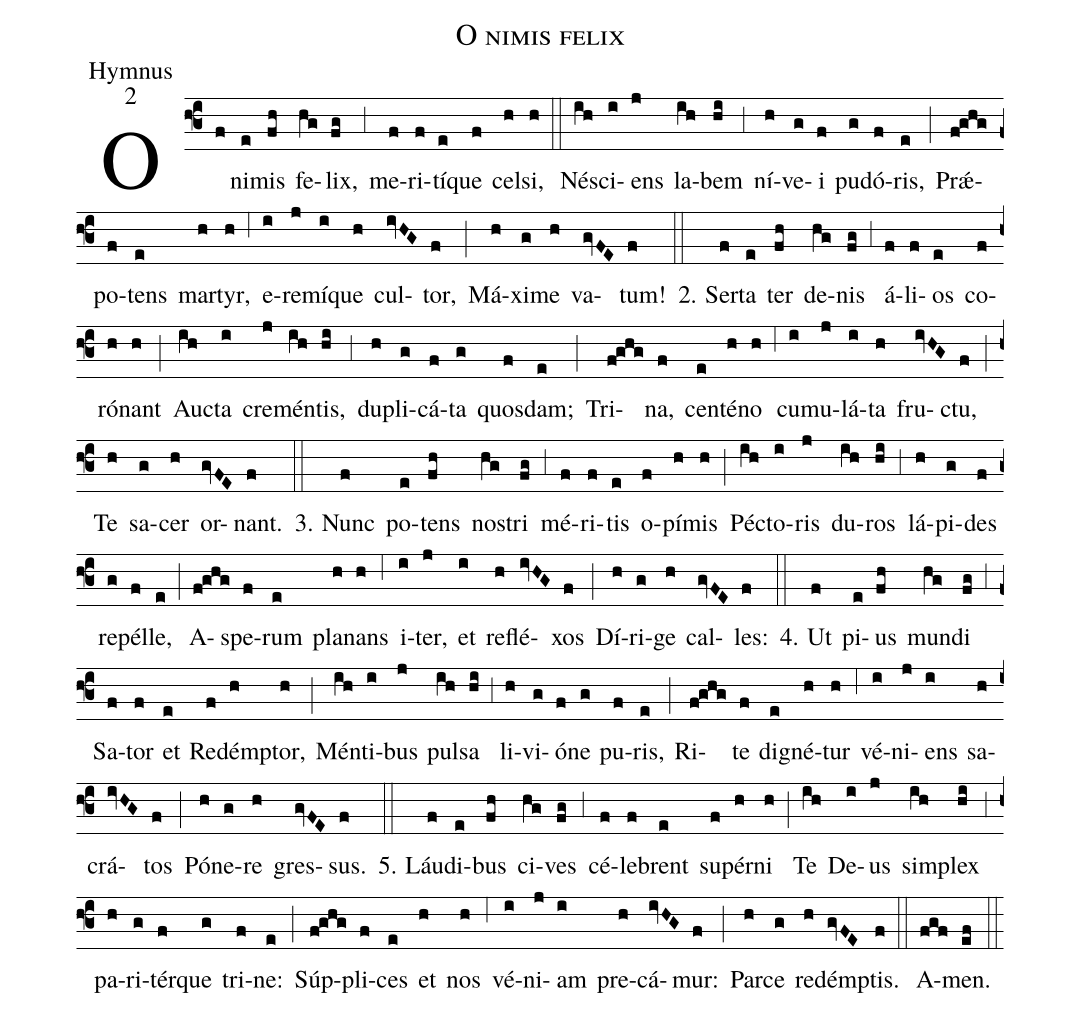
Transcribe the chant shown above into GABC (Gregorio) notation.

name:O nimis felix;
office-part:Hymnus;
mode:2;
%%
(f3) O(f) ni(e)mis(fh) fe(hg)lix,(fg) (;3) me(f)ri(f)tí(e)que(f) cel(h)si,(h) (::) Né(ih)sci(i)ens(j) la(ih)bem(hi) (;3) ní(h)ve(g)i(f) pu(g)dó(f)ris,(e) (;) Pr<sp>'ae</sp>(f!ghg)po(f)tens(e) mar(h)tyr,(h) (;6) e(i)re(j)mí(i)que(h) cul(ivHG)tor,(f) (;) Má(h)xi(g)me(h) va(gvFE)tum!(f) (::)
2. Ser(f)ta(e) ter(fh) de(hg)nis(fg) (;3) á(f)li(f)os(e) co(f)ró(h)nant(h) (;)
Au(ih)cta(i) cre(j)mén(ih)tis,(hi) (;3) du(h)pli(g)cá(f)ta(g) quos(f)dam;(e) (;)
Tri(f!ghg)na,(f) cen(e)té(h)no(h) (;6) cu(i)mu(j)lá(i)ta(h) fru(ivHG)ctu,(f) (;)
Te(h) sa(g)cer(h) or(gvFE)nant.(f) (::)

3. Nunc(f) po(e)tens(fh) no(hg)stri(fg) (;3) mé(f)ri(f)tis(e) o(f)pí(h)mis(h) (;)
Pé(ih)cto(i)ris(j) du(ih)ros(hi) (;3) lá(h)pi(g)des(f) re(g)pél(f)le,(e) (;)
A(f!ghg)spe(f)rum(e) pla(h)nans(h) (;6) i(i)ter,(j) et(i) re(h)flé(ivHG)xos(f) (;)
Dí(h)ri(g)ge(h) cal(gvFE)les:(f) (::)

4. Ut(f) pi(e)us(fh) mun(hg)di(fg) (;3) Sa(f)tor(f) et(e) Re(f)dém(h)ptor,(h) (;)
Mén(ih)ti(i)bus(j) pul(ih)sa(hi) (;3) li(h)vi(g)ó(f)ne(g) pu(f)ris,(e) (;)
Ri(f!ghg)te(f) di(e)gné(h)tur(h) (;6) vé(i)ni(j)ens(i) sa(h)crá(ivHG)tos(f) (;)
Pó(h)ne(g)re(h) gres(gvFE)sus.(f) (::)

5. Láu(f)di(e)bus(fh) ci(hg)ves(fg) (;3) cé(f)le(f)brent(e) su(f)pér(h)ni(h) (;)
Te(ih) De(i)us(j) sim(ih)plex(hi) (;3) pa(h)ri(g)tér(f)que(g) tri(f)ne:(e) (;)
Súp(f!ghg)pli(f)ces(e) et(h) nos(h) (;6) vé(i)ni(j)am(i) pre(h)cá(ivHG)mur:(f) (;)
Par(h)ce(g) re(h)dém(gvFE)ptis.(f) (::)
A(fgf)men.(ef) (::)
